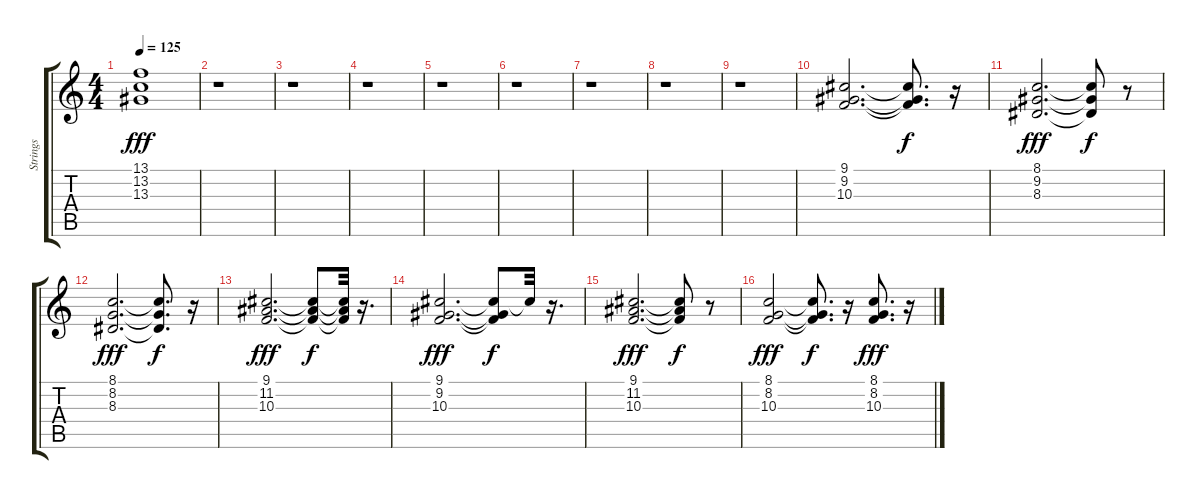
\track ("Strings" "Strings") {instrument pad3polysynth}
\staff {score tabs}
\tuning (E4 B3 G3 D3 A2 E2) {hide}
\ts (4 4)
\tempo 125
\clef g2
\ks c
(13.1 13.2 13.3).1{dy fff} |
r.1 |
r.1 |
r.1 |
r.1 |
r.1 |
r.1 |
r.1 |
r.1 |
(9.1 9.2 10.3).2{d} (9.1{t} 9.2{t} 10.3{t}).8{d dy f} r.16 |
(8.1 9.2 8.3).2{d dy fff} (8.1{t} 9.2{t} 8.3{t}).8{dy f} r.8 |
(8.1 8.2 8.3).2{d dy fff} (8.1{t} 8.2{t} 8.3{t}).8{d dy f} r.16 |
(9.1 11.2 10.3).2{d dy fff} (9.1{t} 11.2{t} 10.3{t}).8{dy f} (9.1{t} 11.2{t} 10.3{t}).32 r.16{d} |
(9.1 9.2 10.3).2{d dy fff} (9.1{t} 9.2{t} 10.3{t}).8{dy f} 9.1{t}.32 r.16{d} |
(9.1 11.2 10.3).2{d dy fff} (9.1{t} 11.2{t} 10.3{t}).8{dy f} r.8 |
(8.1 8.2 10.3).2{dy fff} (8.1{t} 8.2{t} 10.3{t}).8{d dy f} r.16 (8.1 8.2 10.3).8{d dy fff} r.16
